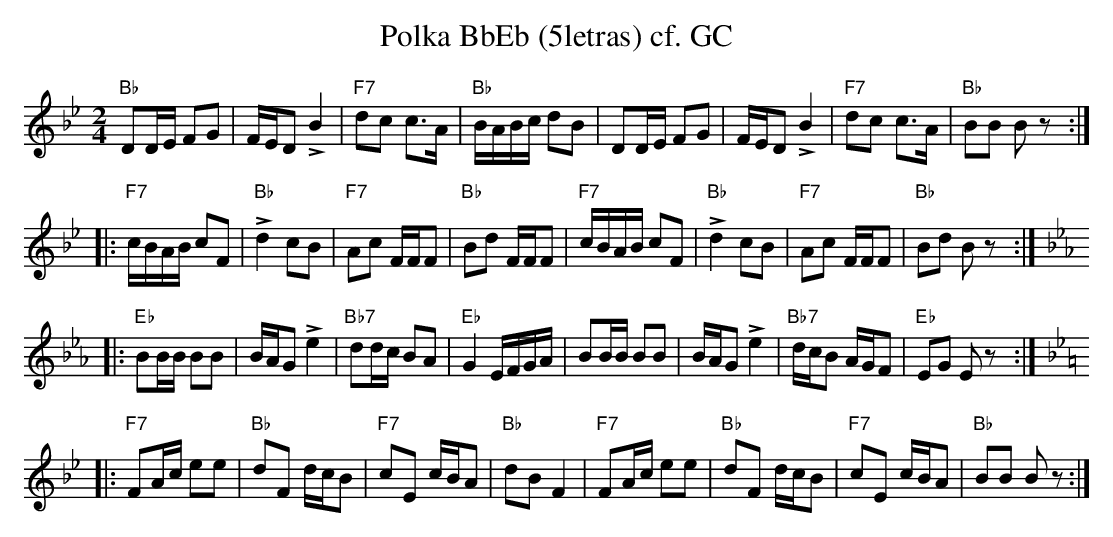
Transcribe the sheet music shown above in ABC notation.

X:1
T:Polka BbEb (5letras) cf. GC
M:2/4
L:1/16
K:Bbmaj%%MIDI gchordon
"Bb"D2DE F2G2 | FED2 !>!B4 | "F7"d2c2 c3A | "Bb"BABc d2B2 | D2DE F2G2 | FED2 !>!B4 | "F7"d2c2 c3A | "Bb"B2B2 B2z2 :: [K:Bbmaj]
"F7"cBAB c2F2 | "Bb"!>!d4 c2B2 | "F7"A2c2 FFF2 | "Bb"B2d2 FFF2 | "F7"cBAB c2F2 | "Bb"!>!d4 c2B2 | "F7"A2c2 FFF2 | "Bb"B2d2 B2z2 :: [K:Ebmaj]
"Eb"B2BB B2B2 | BAG2 !>!e4 | "Bb7"d2dc B2A2 | "Eb"G4 EFGA | B2BB B2B2 | BAG2 !>!e4 | "Bb7"dcB2 AGF2 | "Eb"E2G2 E2z2 :: [K:Bbmaj]
"F7"F2Ac e2e2 | "Bb"d2F2 dcB2 | "F7"c2E2 cBA2 | "Bb"d2B2F4 | "F7"F2Ac e2e2 | "Bb"d2F2 dcB2 | "F7"c2E2 cBA2 | "Bb"B2B2 B2z2 :|
